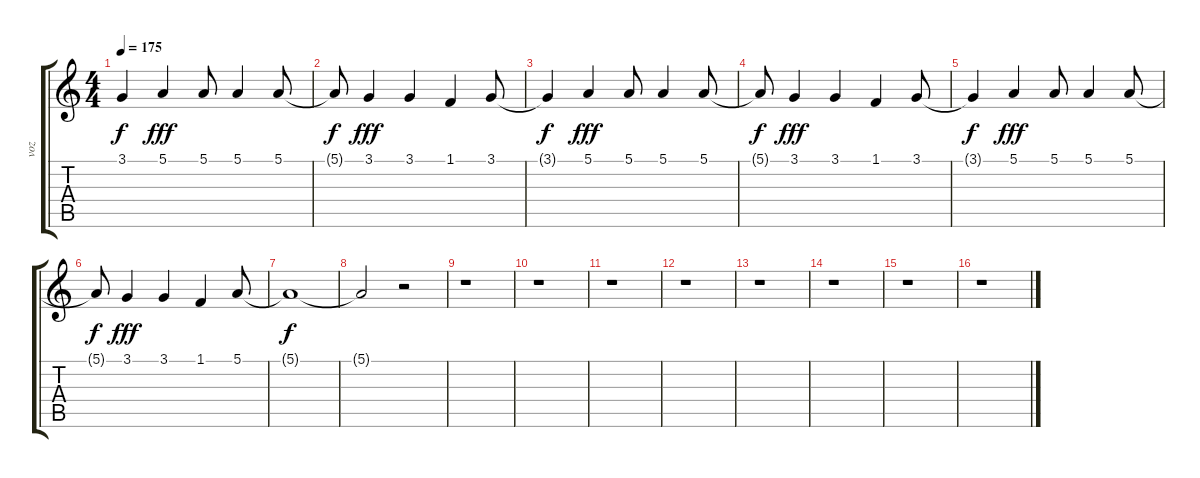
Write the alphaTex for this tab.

\track ("voz" "voz") {instrument violin}
\staff {score tabs}
\tuning (E4 B3 G3 D3 A2 E2) {hide}
\ts (4 4)
\tempo 175
\clef g2
\ks c
3.1{t}.4{dy f} 5.1.4{dy fff} 5.1.8 5.1.4 5.1.8 |
5.1{t}.8{dy f} 3.1.4{dy fff} 3.1.4 1.1.4 3.1.8 |
3.1{t}.4{dy f} 5.1.4{dy fff} 5.1.8 5.1.4 5.1.8 |
5.1{t}.8{dy f} 3.1.4{dy fff} 3.1.4 1.1.4 3.1.8 |
3.1{t}.4{dy f} 5.1.4{dy fff} 5.1.8 5.1.4 5.1.8 |
5.1{t}.8{dy f} 3.1.4{dy fff} 3.1.4 1.1.4 5.1.8 |
5.1{t}.1{dy f} |
5.1{t}.2 r.2 |
r.1 |
r.1 |
r.1 |
r.1 |
r.1 |
r.1 |
r.1 |
r.1
